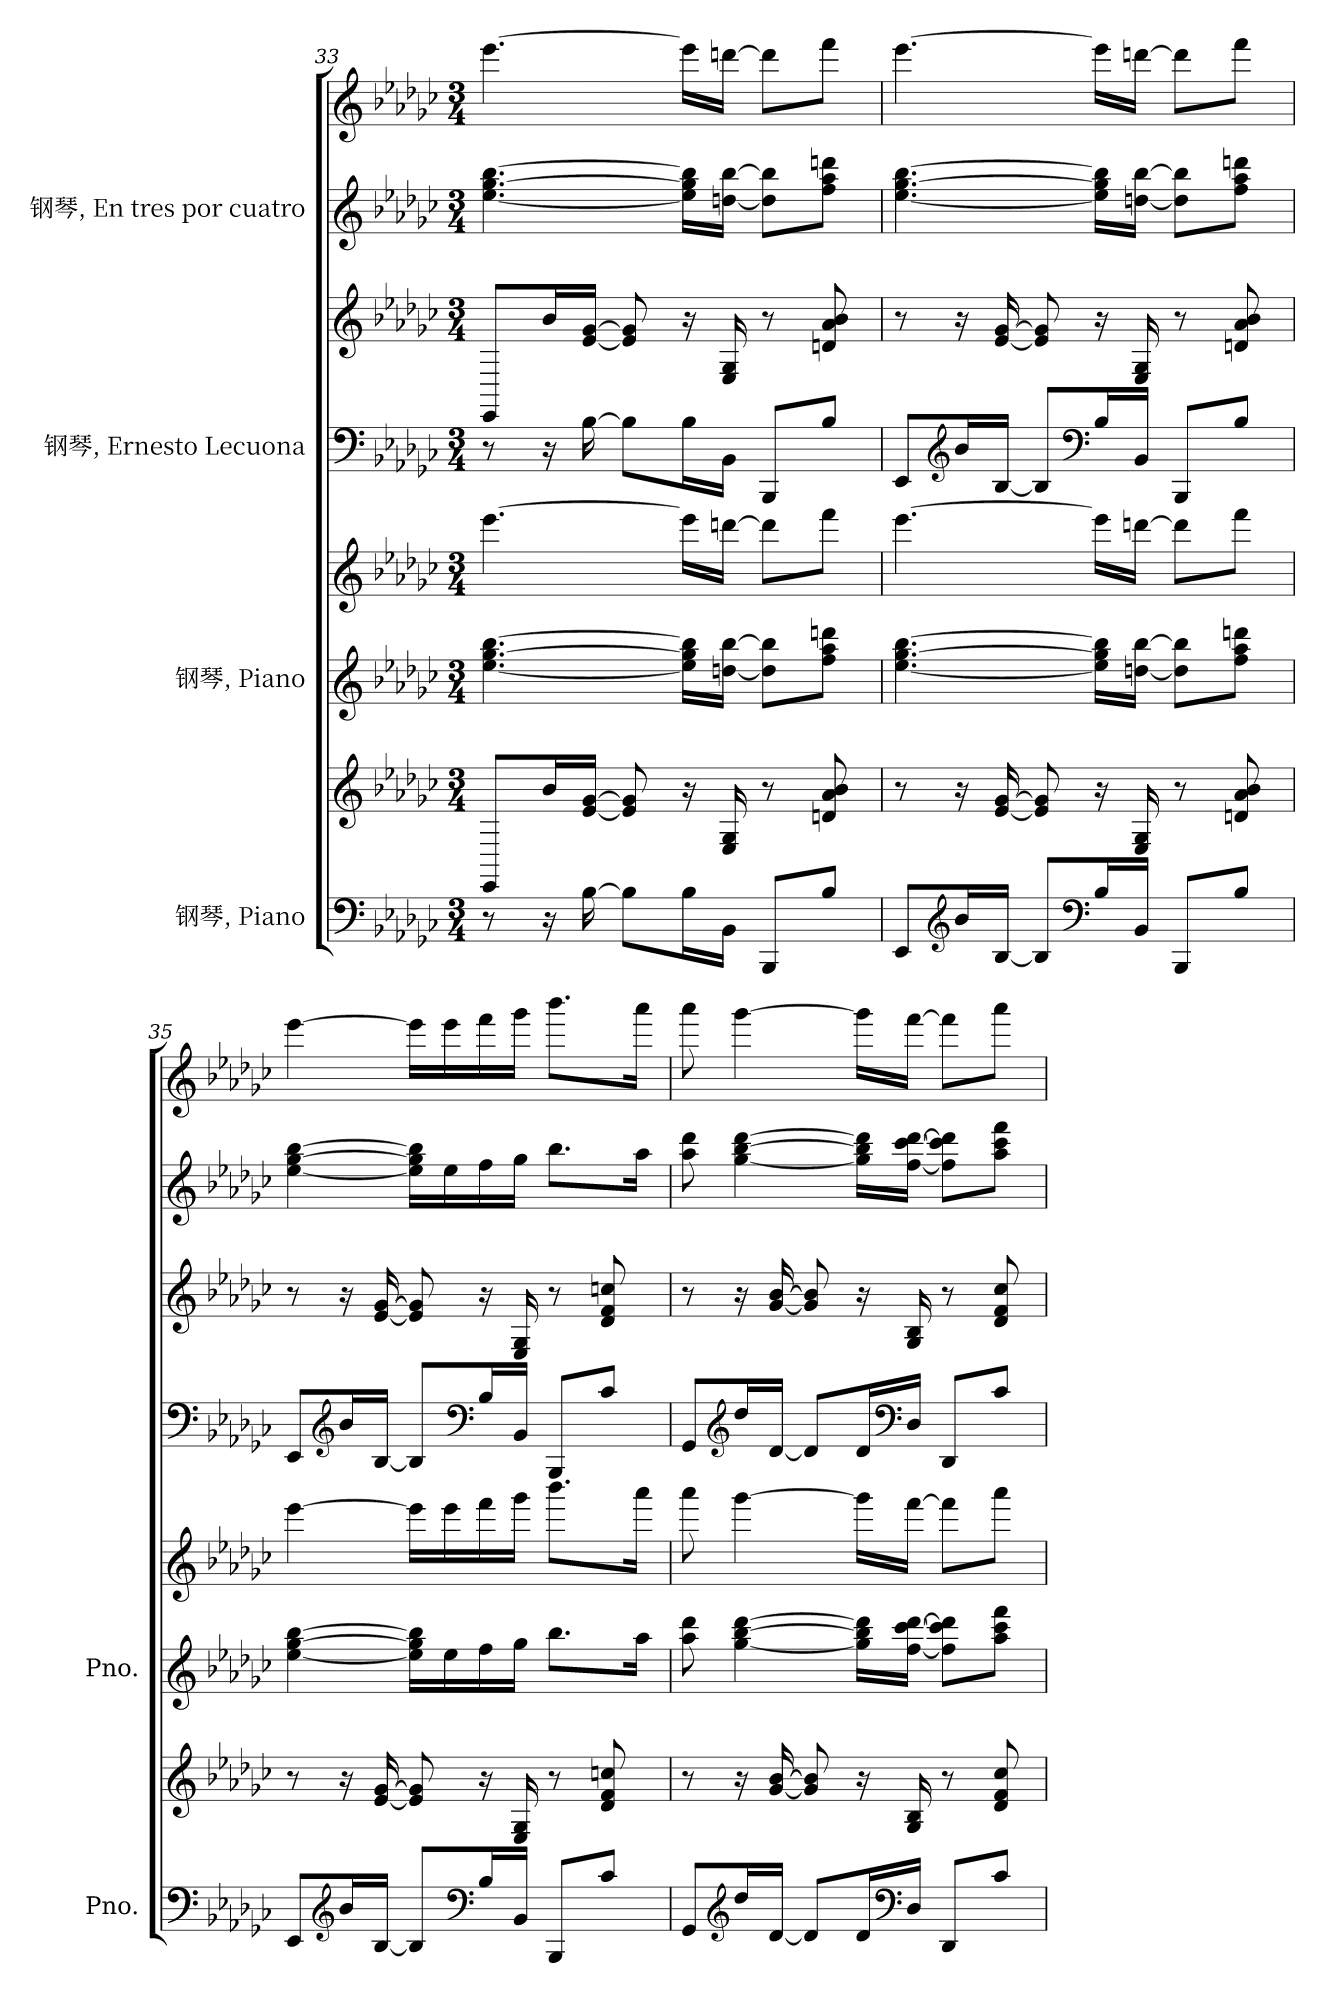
**kern	**kern	**kern	**kern	**kern	**kern	**kern	**kern
*part4	*part4	*part3	*part3	*part2	*part2	*part1	*part1
*staff8	*staff7	*staff6	*staff5	*staff4	*staff3	*staff2	*staff1
*I"钢琴, Piano	*	*I"钢琴, Piano	*	*I"钢琴, Ernesto Lecuona	*	*I"钢琴, En tres por cuatro	*
*I'Pno.	*	*I'Pno.	*	*	*	*	*
!!LO:PB:g=z
*clefF4	*clefG2	*clefG2	*clefG2	*clefF4	*clefG2	*clefG2	*clefG2
*k[b-e-a-d-g-c-]	*k[b-e-a-d-g-c-]	*k[b-e-a-d-g-c-]	*k[b-e-a-d-g-c-]	*k[b-e-a-d-g-c-]	*k[b-e-a-d-g-c-]	*k[b-e-a-d-g-c-]	*k[b-e-a-d-g-c-]
*M3/4	*M3/4	*M3/4	*M3/4	*M3/4	*M3/4	*M3/4	*M3/4
=33	=33	=33	=33	=33	=33	=33	=33
8r	8EE-/L	[4.ee-\ [4.gg-\ [4.bb-\	[4.eee-\	8r	8EE-/L	[4.ee-\ [4.gg-\ [4.bb-\	[4.eee-\
16r	16b-/L	.	.	16r	16b-/L	.	.
[16B-\	[16e-/ [16g-/JJ	.	.	[16B-\	[16e-/ [16g-/JJ	.	.
8B-\L]	8e-/] 8g-/]	.	.	8B-\L]	8e-/] 8g-/]	.	.
16B-\L	16r	16ee-\] 16gg-\] 16bb-\]LL	16eee-\LL]	16B-\L	16r	16ee-\] 16gg-\] 16bb-\]LL	16eee-\LL]
16BB-\JJ	16E-/ 16G-/	[16ddn\ [16bb-\JJ	[16dddn\JJ	16BB-\JJ	16E-/ 16G-/	[16ddn\ [16bb-\JJ	[16dddn\JJ
8BBB-/L	8r	8dd\] 8bb-\]L	8ddd\L]	8BBB-/L	8r	8dd\] 8bb-\]L	8ddd\L]
8B-/J	8dn/ 8a-/ 8b-/	8ff\ 8aa-\ 8dddn\J	8fff\J	8B-/J	8dn/ 8a-/ 8b-/	8ff\ 8aa-\ 8dddn\J	8fff\J
=34	=34	=34	=34	=34	=34	=34	=34
8EE-/L	8r	[4.ee-\ [4.gg-\ [4.bb-\	[4.eee-\	8EE-/L	8r	[4.ee-\ [4.gg-\ [4.bb-\	[4.eee-\
*clefG2	*	*	*	*clefG2	*	*	*
16b-/L	16r	.	.	16b-/L	16r	.	.
[16B-/JJ	[16e-/ [16g-/	.	.	[16B-/JJ	[16e-/ [16g-/	.	.
8B-/L]	8e-/] 8g-/]	.	.	8B-/L]	8e-/] 8g-/]	.	.
*clefF4	*	*	*	*clefF4	*	*	*
16B-/L	16r	16ee-\] 16gg-\] 16bb-\]LL	16eee-\LL]	16B-/L	16r	16ee-\] 16gg-\] 16bb-\]LL	16eee-\LL]
16BB-/JJ	16E-/ 16G-/	[16ddn\ [16bb-\JJ	[16dddn\JJ	16BB-/JJ	16E-/ 16G-/	[16ddn\ [16bb-\JJ	[16dddn\JJ
8BBB-/L	8r	8dd\] 8bb-\]L	8ddd\L]	8BBB-/L	8r	8dd\] 8bb-\]L	8ddd\L]
8B-/J	8dn/ 8a-/ 8b-/	8ff\ 8aa-\ 8dddn\J	8fff\J	8B-/J	8dn/ 8a-/ 8b-/	8ff\ 8aa-\ 8dddn\J	8fff\J
!!LO:PB:g=z
=35	=35	=35	=35	=35	=35	=35	=35
8EE-/L	8r	[4ee-\ [4gg-\ [4bb-\	[4eee-\	8EE-/L	8r	[4ee-\ [4gg-\ [4bb-\	[4eee-\
*clefG2	*	*	*	*clefG2	*	*	*
16b-/L	16r	.	.	16b-/L	16r	.	.
[16B-/JJ	[16e-/ [16g-/	.	.	[16B-/JJ	[16e-/ [16g-/	.	.
8B-/L]	8e-/] 8g-/]	16ee-\] 16gg-\] 16bb-\]LL	16eee-\LL]	8B-/L]	8e-/] 8g-/]	16ee-\] 16gg-\] 16bb-\]LL	16eee-\LL]
.	.	16ee-\	16eee-\	.	.	16ee-\	16eee-\
*clefF4	*	*	*	*clefF4	*	*	*
16B-/L	16r	16ff\	16fff\	16B-/L	16r	16ff\	16fff\
16BB-/JJ	16E-/ 16G-/	16gg-\JJ	16ggg-\JJ	16BB-/JJ	16E-/ 16G-/	16gg-\JJ	16ggg-\JJ
8BBB-/L	8r	8.bb-\L	8.bbb-\L	8BBB-/L	8r	8.bb-\L	8.bbb-\L
8c-/J	8d-/ 8f/ 8ccn/	.	.	8c-/J	8d-/ 8f/ 8ccn/	.	.
.	.	16aa-\Jk	16aaa-\Jk	.	.	16aa-\Jk	16aaa-\Jk
=36	=36	=36	=36	=36	=36	=36	=36
8GG-/L	8r	8aa-\ 8ddd-\	8aaa-\	8GG-/L	8r	8aa-\ 8ddd-\	8aaa-\
*clefG2	*	*	*	*clefG2	*	*	*
16dd-/L	16r	[4gg-\ [4bb-\ [4ddd-\	[4ggg-\	16dd-/L	16r	[4gg-\ [4bb-\ [4ddd-\	[4ggg-\
[16d-/JJ	[16g-/ [16b-/	.	.	[16d-/JJ	[16g-/ [16b-/	.	.
8d-/L]	8g-/] 8b-/]	.	.	8d-/L]	8g-/] 8b-/]	.	.
16d-/L	16r	16gg-\] 16bb-\] 16ddd-\]LL	16ggg-\LL]	16d-/L	16r	16gg-\] 16bb-\] 16ddd-\]LL	16ggg-\LL]
*clefF4	*	*	*	*clefF4	*	*	*
16D-/JJ	16G-/ 16B-/	[16ff\ [16ccc-\ [16ddd-\JJ	[16fff\JJ	16D-/JJ	16G-/ 16B-/	[16ff\ [16ccc-\ [16ddd-\JJ	[16fff\JJ
8DD-/L	8r	8ff\] 8ccc-\] 8ddd-\]L	8fff\L]	8DD-/L	8r	8ff\] 8ccc-\] 8ddd-\]L	8fff\L]
8c-/J	8d-/ 8f/ 8cc-/	8aa-\ 8ccc-\ 8fff\J	8aaa-\J	8c-/J	8d-/ 8f/ 8cc-/	8aa-\ 8ccc-\ 8fff\J	8aaa-\J
=	=	=	=	=	=	=	=
*-	*-	*-	*-	*-	*-	*-	*-
